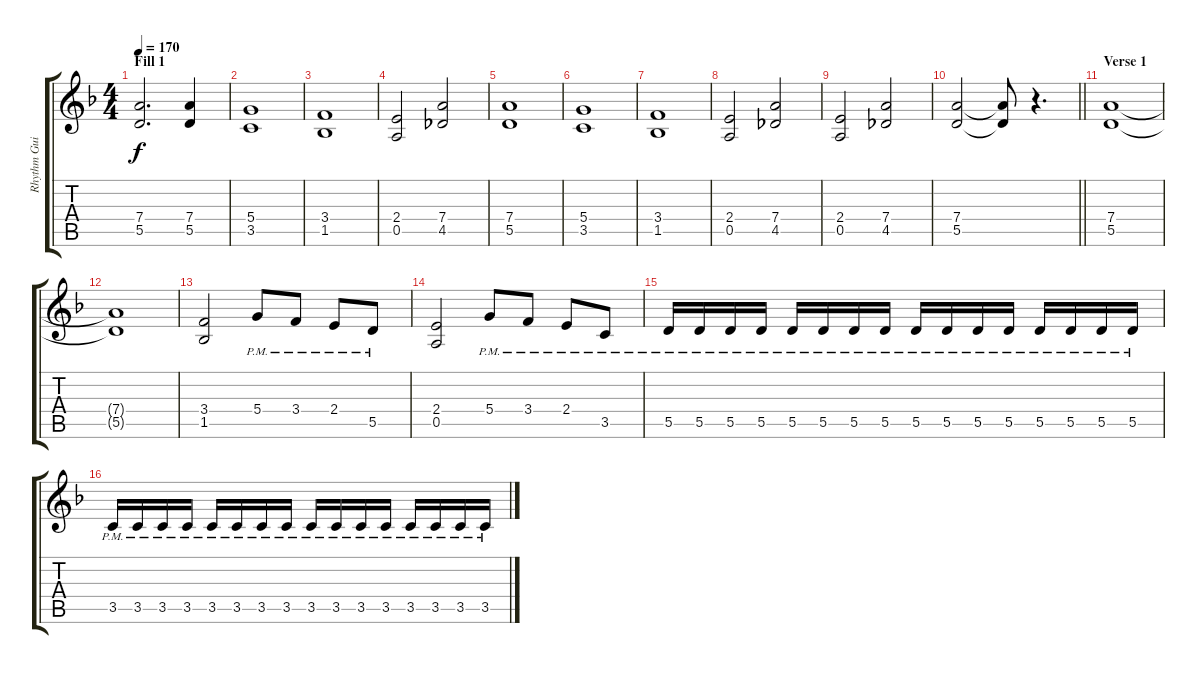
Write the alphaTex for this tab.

\track ("Rhythm Guitar 1: Juha-Pekka Alanen" "Rhythm Gui") {instrument distortionguitar}
\staff {score tabs}
\tuning (E4 B3 G3 D3 A2 E2) {hide}
\ts (4 4)
\section ("" "Fill 1")
\tempo 170
\clef g2
\ks dminor
(7.4 5.5).2{d dy f} (7.4 5.5).4 |
(5.4 3.5).1 |
(3.4 1.5).1 |
(2.4 0.5).2 (7.4 4.5).2 |
(7.4 5.5).1 |
(5.4 3.5).1 |
(3.4 1.5).1 |
(2.4 0.5).2 (7.4 4.5).2 |
(2.4 0.5).2 (7.4 4.5).2 |
\barLineRight lightlight
(7.4 5.5).2 (7.4{t} 5.5{t}).8 r.4{d} |
\section ("" "Verse 1")
(7.4 5.5).1 |
(7.4{t} 5.5{t}).1 |
(3.4 1.5).2 5.4{pm}.8 3.4{pm}.8 2.4{pm}.8 5.5{pm}.8 |
(2.4 0.5).2 5.4{pm}.8 3.4{pm}.8 2.4{pm}.8 3.5{pm}.8 |
5.5{pm}.16 5.5{pm}.16 5.5{pm}.16 5.5{pm}.16 5.5{pm}.16 5.5{pm}.16 5.5{pm}.16 5.5{pm}.16 5.5{pm}.16 5.5{pm}.16 5.5{pm}.16 5.5{pm}.16 5.5{pm}.16 5.5{pm}.16 5.5{pm}.16 5.5{pm}.16 |
3.5{pm}.16 3.5{pm}.16 3.5{pm}.16 3.5{pm}.16 3.5{pm}.16 3.5{pm}.16 3.5{pm}.16 3.5{pm}.16 3.5{pm}.16 3.5{pm}.16 3.5{pm}.16 3.5{pm}.16 3.5{pm}.16 3.5{pm}.16 3.5{pm}.16 3.5{pm}.16
